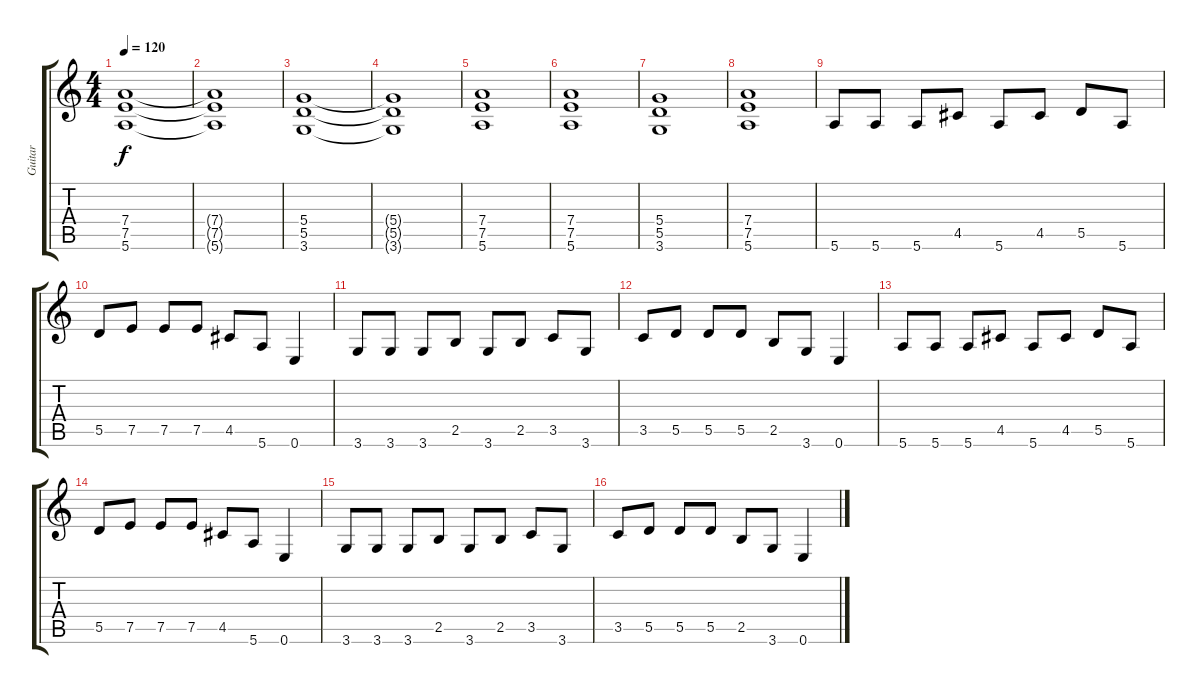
\track ("Guitar" "Guitar") {instrument distortionguitar}
\staff {score tabs}
\tuning (E4 B3 G3 D3 A2 E2) {hide}
\ts (4 4)
\tempo 120
\clef g2
\ks c
(7.4 7.5 5.6).1{dy f} |
(7.4{t} 7.5{t} 5.6{t}).1 |
(5.4 5.5 3.6).1 |
(5.4{t} 5.5{t} 3.6{t}).1 |
(7.4 7.5 5.6).1 |
(7.4 7.5 5.6).1 |
(5.4 5.5 3.6).1 |
(7.4 7.5 5.6).1 |
5.6.8 5.6.8 5.6.8 4.5.8 5.6.8 4.5.8 5.5.8 5.6.8 |
5.5.8 7.5.8 7.5.8 7.5.8 4.5.8 5.6.8 0.6.4 |
3.6.8 3.6.8 3.6.8 2.5.8 3.6.8 2.5.8 3.5.8 3.6.8 |
3.5.8 5.5.8 5.5.8 5.5.8 2.5.8 3.6.8 0.6.4 |
5.6.8 5.6.8 5.6.8 4.5.8 5.6.8 4.5.8 5.5.8 5.6.8 |
5.5.8 7.5.8 7.5.8 7.5.8 4.5.8 5.6.8 0.6.4 |
3.6.8 3.6.8 3.6.8 2.5.8 3.6.8 2.5.8 3.5.8 3.6.8 |
3.5.8 5.5.8 5.5.8 5.5.8 2.5.8 3.6.8 0.6.4
